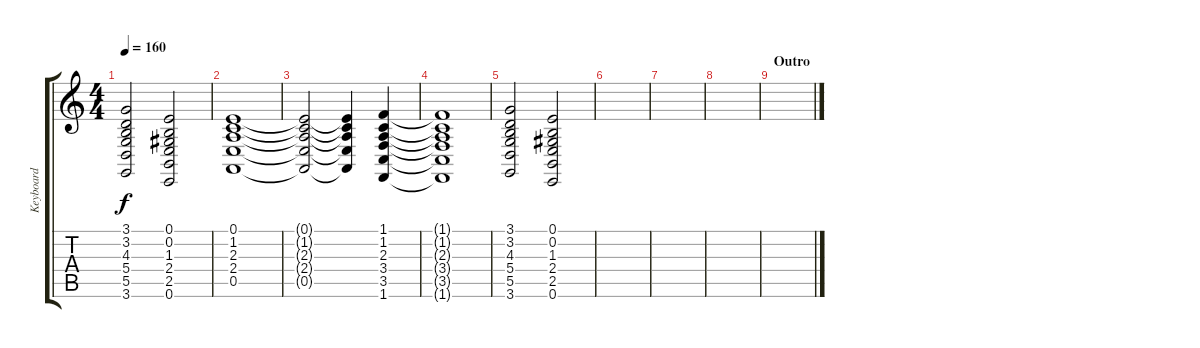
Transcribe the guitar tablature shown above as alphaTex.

\track ("Keyboard" "Keyboard") {instrument stringensemble1}
\staff {score tabs}
\tuning (E4 B3 G3 D3 A2 E2) {hide}
\ts (4 4)
\tempo 160
\clef g2
\ks c
(3.1 3.2 4.3 5.4 5.5 3.6).2{dy f} (0.1 0.2 1.3 2.4 2.5 0.6).2 |
(0.1 1.2 2.3 2.4 0.5).1 |
(0.1{t} 1.2{t} 2.3{t} 2.4{t} 0.5{t}).2 (0.1{t} 1.2{t} 2.3{t} 2.4{t} 0.5{t}).4 (1.1 1.2 2.3 3.4 3.5 1.6).4 |
(1.1{t} 1.2{t} 2.3{t} 3.4{t} 3.5{t} 1.6{t}).1 |
(3.1 3.2 4.3 5.4 5.5 3.6).2 (0.1 0.2 1.3 2.4 2.5 0.6).2 |
|
|
|
\section ("" "Outro")
